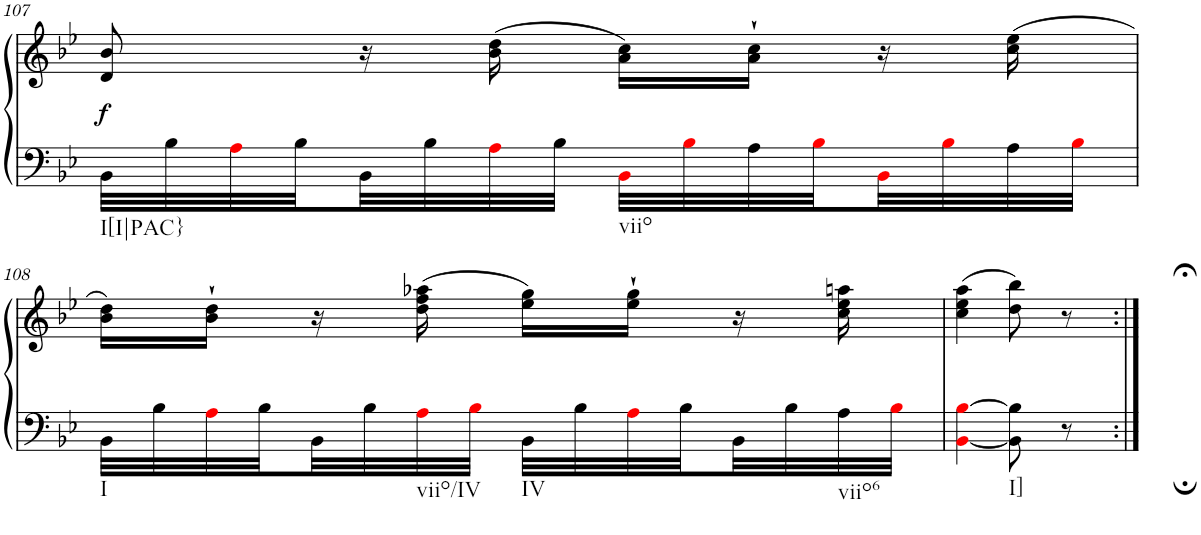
**kern	**kern	**dynam
*part1	*part1	*part1
*staff2	*staff1	*staff1/2
*I"Klavier linke Hand	*	*
!!LO:PB:g=z
*clefF4	*clefG2	*
*k[b-e-]	*k[b-e-]	*
*M2/4	*M2/4	*
=107	=107	=107
!LO:TX:b:t=I[I|PAC}	!	!
!	!	!LO:DY:b
32BB-\LLL	8d/ 8b-/	f
32B-\	.	.
32Ai\	.	.
32B-\	.	.
32BB-\	16r	.
32B-\	.	.
32Ai\	(16b-\ 16dd\	.
32B-\JJJ	.	.
!LO:TX:b:t=viio	!	!
32BB-i\LLL	16a\ 16cc\LL)	.
32B-i\	.	.
32A\	16a\` 16cc\`JJ	.
32B-i\	.	.
32BB-i\	16r	.
32B-i\	.	.
32A\	(16cc\ 16ee-\	.
32B-i\JJJ	.	.
!!LO:LB:g=z
=108	=108	=108
!LO:TX:b:t=I	!	!
32BB-\LLL	16b-\ 16dd\LL)	.
32B-\	.	.
32Ai\	16b-\` 16dd\`JJ	.
32B-\	.	.
32BB-\	16r	.
32B-\	.	.
!LO:TX:b:t=viio/IV	!	!
32Ai\	(16dd\ 16ff\ 16aa-X\	.
32B-i\JJJ	.	.
!LO:TX:b:t=IV	!	!
32BB-\LLL	16ee-\ 16gg\LL)	.
32B-\	.	.
32Ai\	16ee-\` 16gg\`JJ	.
32B-\	.	.
32BB-\	16r	.
32B-\	.	.
!LO:TX:b:t=viio6	!	!
32A\	16cc\ 16ee-\ 16aan\	.
32B-i\JJJ	.	.
=109	=109	=109
[4BB-i\ [4B-i\	(4cc\ 4ee-\ 4aa\	.
!LO:TX:b:t=I]	!	!
8BB-\] 8B-\]	8dd\ 8bb-\)	.
8r;	8r;<	.
=:|!	=:|!	=:|!
*-	*-	*-
